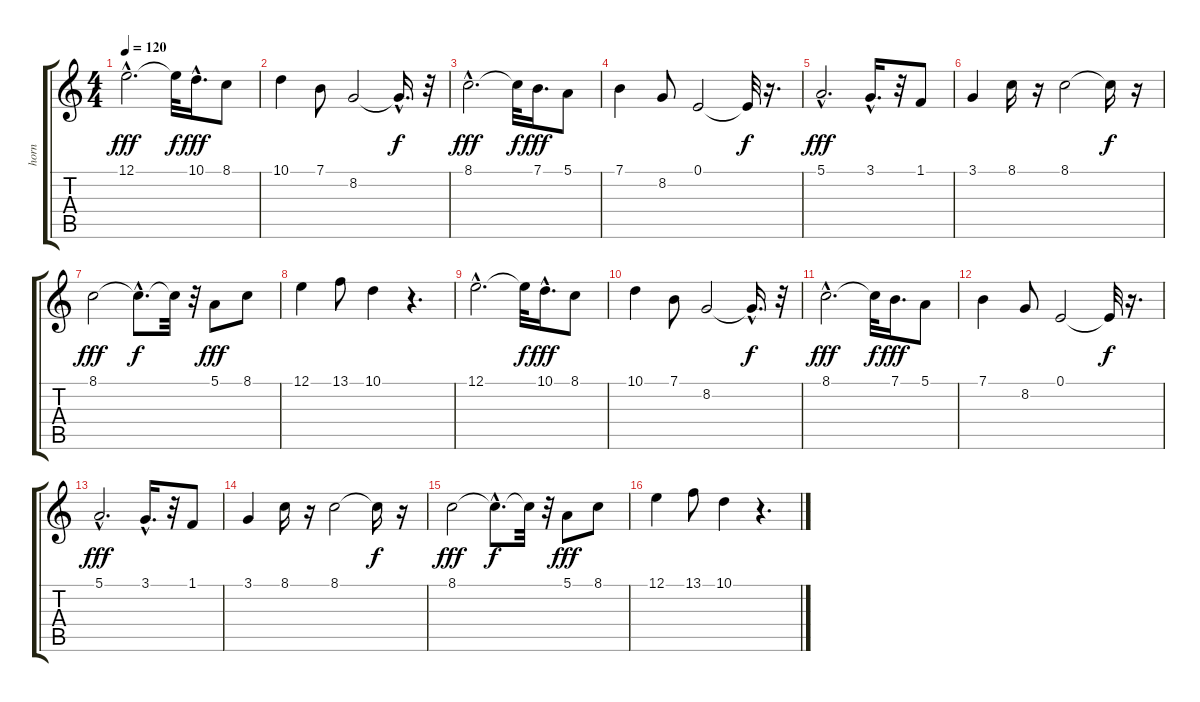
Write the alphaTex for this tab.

\track ("horn" "horn") {instrument stringensemble1}
\staff {score tabs}
\tuning (E4 B3 G3 D3 A2 E2) {hide}
\ts (4 4)
\tempo 120
\clef g2
\ks c
12.1{hac}.2{d dy fff} 12.1{t}.32{dy f} 10.1{hac}.16{d dy fff} 8.1.8 |
10.1.4 7.1.8 8.2.2 8.2{hac t}.16{d dy f} r.32 |
8.1{hac}.2{d dy fff} 8.1{t}.32{dy f} 7.1.16{d dy fff} 5.1.8 |
7.1.4 8.2.8 0.1.2 0.1{t}.32{dy f} r.16{d} |
5.1{hac}.2{d dy fff} 3.1{hac}.16{d} r.32 1.1.8 |
3.1.4 8.1.16 r.16 8.1.2 8.1{t}.16{dy f} r.16 |
8.1.2{dy fff} 8.1{hac t}.8{d dy f} 8.1{t}.32 r.32 5.1.8{dy fff} 8.1.8 |
12.1.4 13.1.8 10.1.4 r.4{d} |
12.1{hac}.2{d} 12.1{t}.32{dy f} 10.1{hac}.16{d dy fff} 8.1.8 |
10.1.4 7.1.8 8.2.2 8.2{hac t}.16{d dy f} r.32 |
8.1{hac}.2{d dy fff} 8.1{t}.32{dy f} 7.1.16{d dy fff} 5.1.8 |
7.1.4 8.2.8 0.1.2 0.1{t}.32{dy f} r.16{d} |
5.1{hac}.2{d dy fff} 3.1{hac}.16{d} r.32 1.1.8 |
3.1.4 8.1.16 r.16 8.1.2 8.1{t}.16{dy f} r.16 |
8.1.2{dy fff} 8.1{hac t}.8{d dy f} 8.1{t}.32 r.32 5.1.8{dy fff} 8.1.8 |
12.1.4 13.1.8 10.1.4 r.4{d}
